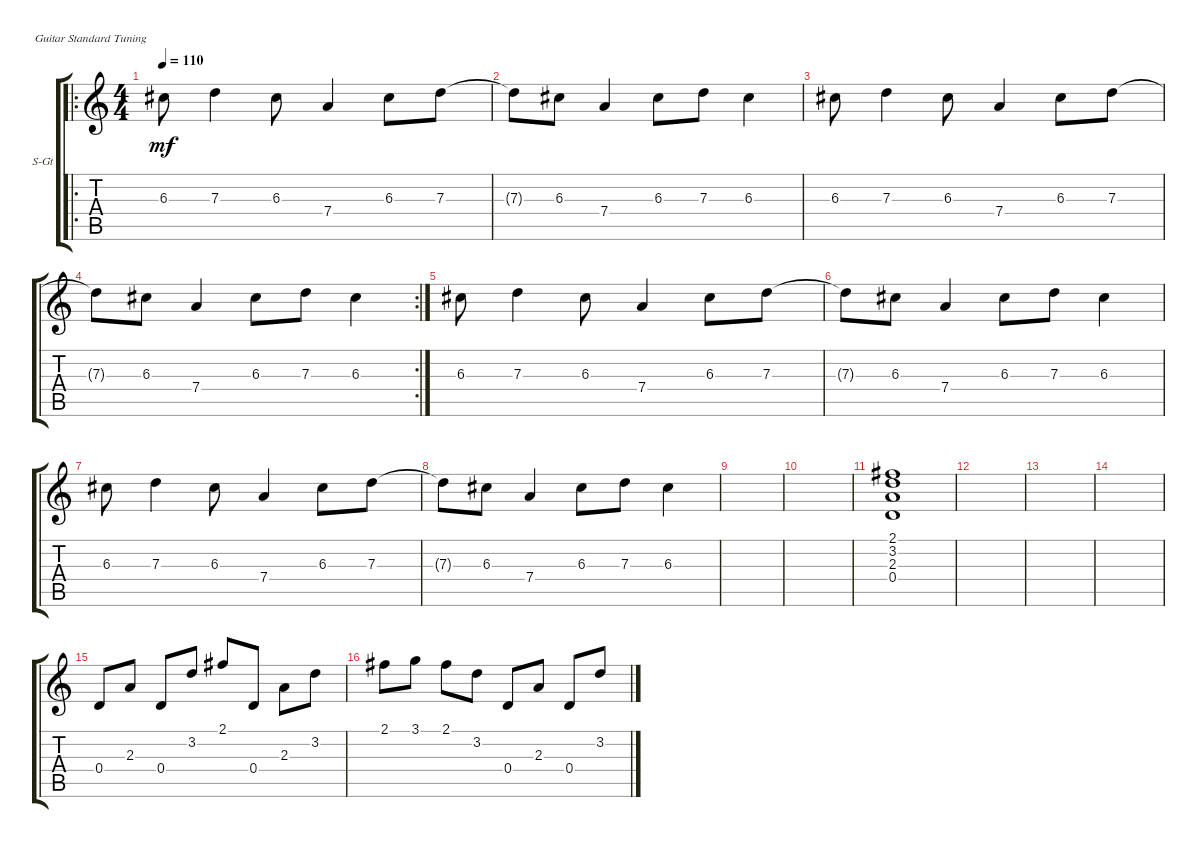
\defaultSystemsLayout 4
\bracketExtendMode groupsimilarinstruments
\firstSystemTrackNameOrientation horizontal
\otherSystemsTrackNameOrientation horizontal
\track ("Steel Guitar" "S-Gt") {instrument acousticguitarsteel}
\staff {score tabs}
\tuning (E4 B3 G3 D3 A2 E2)
\ro
\ts (4 4)
\tempo 110
\clef g2
\ks c
6.3.8{dy mf} 7.3.4 6.3.8 7.4.4 6.3.8 7.3.8 |
7.3{t}.8 6.3.8 7.4.4 6.3.8 7.3.8 6.3.4 |
6.3.8 7.3.4 6.3.8 7.4.4 6.3.8 7.3.8 |
\rc 2
7.3{t}.8 6.3.8 7.4.4 6.3.8 7.3.8 6.3.4 |
6.3.8 7.3.4 6.3.8 7.4.4 6.3.8 7.3.8 |
7.3{t}.8 6.3.8 7.4.4 6.3.8 7.3.8 6.3.4 |
6.3.8 7.3.4 6.3.8 7.4.4 6.3.8 7.3.8 |
7.3{t}.8 6.3.8 7.4.4 6.3.8 7.3.8 6.3.4 |
|
|
(0.4 2.3 3.2 2.1).1 |
|
|
|
0.4.8 2.3.8 0.4.8 3.2.8 2.1.8 0.4.8 2.3.8 3.2.8 |
2.1.8 3.1.8 2.1.8 3.2.8 0.4.8 2.3.8 0.4.8 3.2.8
